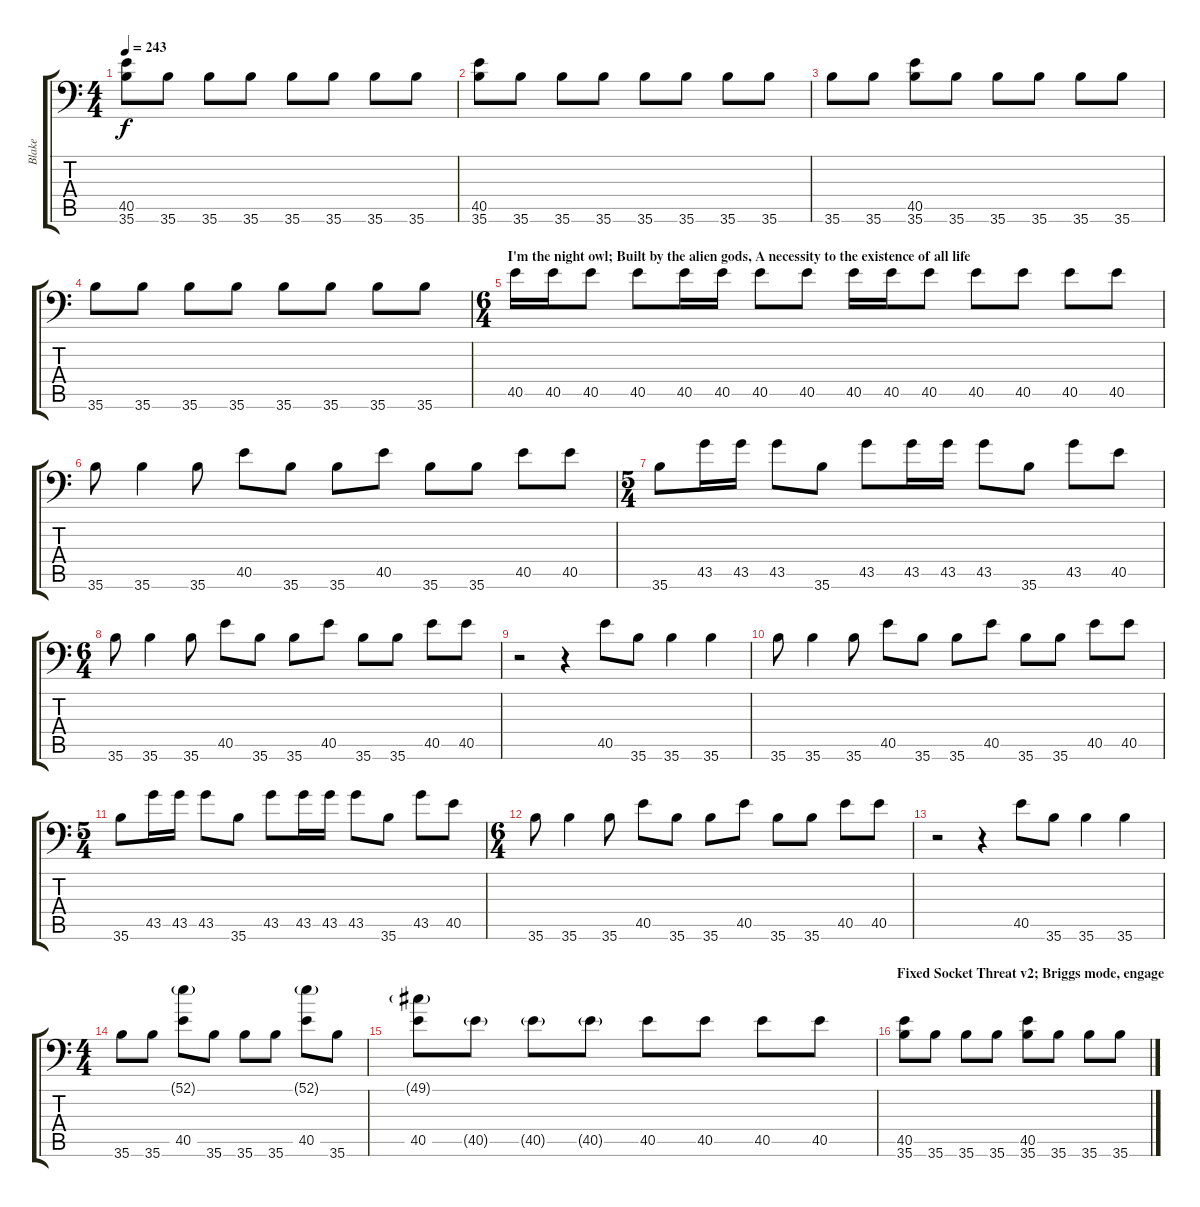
\track ("Blake" "Blake") {instrument acousticgrandpiano}
\staff {score tabs}
\tuning (C-1 C-1 C-1 C-1 C-1 C-1) {hide}
\ts (4 4)
\tempo 243
\clef f4
\ks c
(40.5 35.6).8{dy f} 35.6.8 35.6.8 35.6.8 35.6.8 35.6.8 35.6.8 35.6.8 |
(40.5 35.6).8 35.6.8 35.6.8 35.6.8 35.6.8 35.6.8 35.6.8 35.6.8 |
35.6.8 35.6.8 (40.5 35.6).8 35.6.8 35.6.8 35.6.8 35.6.8 35.6.8 |
35.6.8 35.6.8 35.6.8 35.6.8 35.6.8 35.6.8 35.6.8 35.6.8 |
\ts (6 4)
\section ("" "I'm the night owl; Built by the alien gods, A necessity to the existence of all life")
40.5.16 40.5.16 40.5.8 40.5.8 40.5.16 40.5.16 40.5.8 40.5.8 40.5.16 40.5.16 40.5.8 40.5.8 40.5.8 40.5.8 40.5.8 |
35.6.8 35.6.4 35.6.8 40.5.8 35.6.8 35.6.8 40.5.8 35.6.8 35.6.8 40.5.8 40.5.8 |
\ts (5 4)
35.6.8 43.5.16 43.5.16 43.5.8 35.6.8 43.5.8 43.5.16 43.5.16 43.5.8 35.6.8 43.5.8 40.5.8 |
\ts (6 4)
35.6.8 35.6.4 35.6.8 40.5.8 35.6.8 35.6.8 40.5.8 35.6.8 35.6.8 40.5.8 40.5.8 |
r.2 r.4 40.5.8 35.6.8 35.6.4 35.6.4 |
35.6.8 35.6.4 35.6.8 40.5.8 35.6.8 35.6.8 40.5.8 35.6.8 35.6.8 40.5.8 40.5.8 |
\ts (5 4)
35.6.8 43.5.16 43.5.16 43.5.8 35.6.8 43.5.8 43.5.16 43.5.16 43.5.8 35.6.8 43.5.8 40.5.8 |
\ts (6 4)
35.6.8 35.6.4 35.6.8 40.5.8 35.6.8 35.6.8 40.5.8 35.6.8 35.6.8 40.5.8 40.5.8 |
r.2 r.4 40.5.8 35.6.8 35.6.4 35.6.4 |
\ts (4 4)
35.6.8 35.6.8 (52.1{g} 40.5).8 35.6.8 35.6.8 35.6.8 (52.1{g} 40.5).8 35.6.8 |
(49.1{g} 40.5).8 40.5{g}.8 40.5{g}.8 40.5{g}.8 40.5.8 40.5.8 40.5.8 40.5.8 |
\section ("" "Fixed Socket Threat v2; Briggs mode, engage")
(40.5 35.6).8 35.6.8 35.6.8 35.6.8 (40.5 35.6).8 35.6.8 35.6.8 35.6.8
